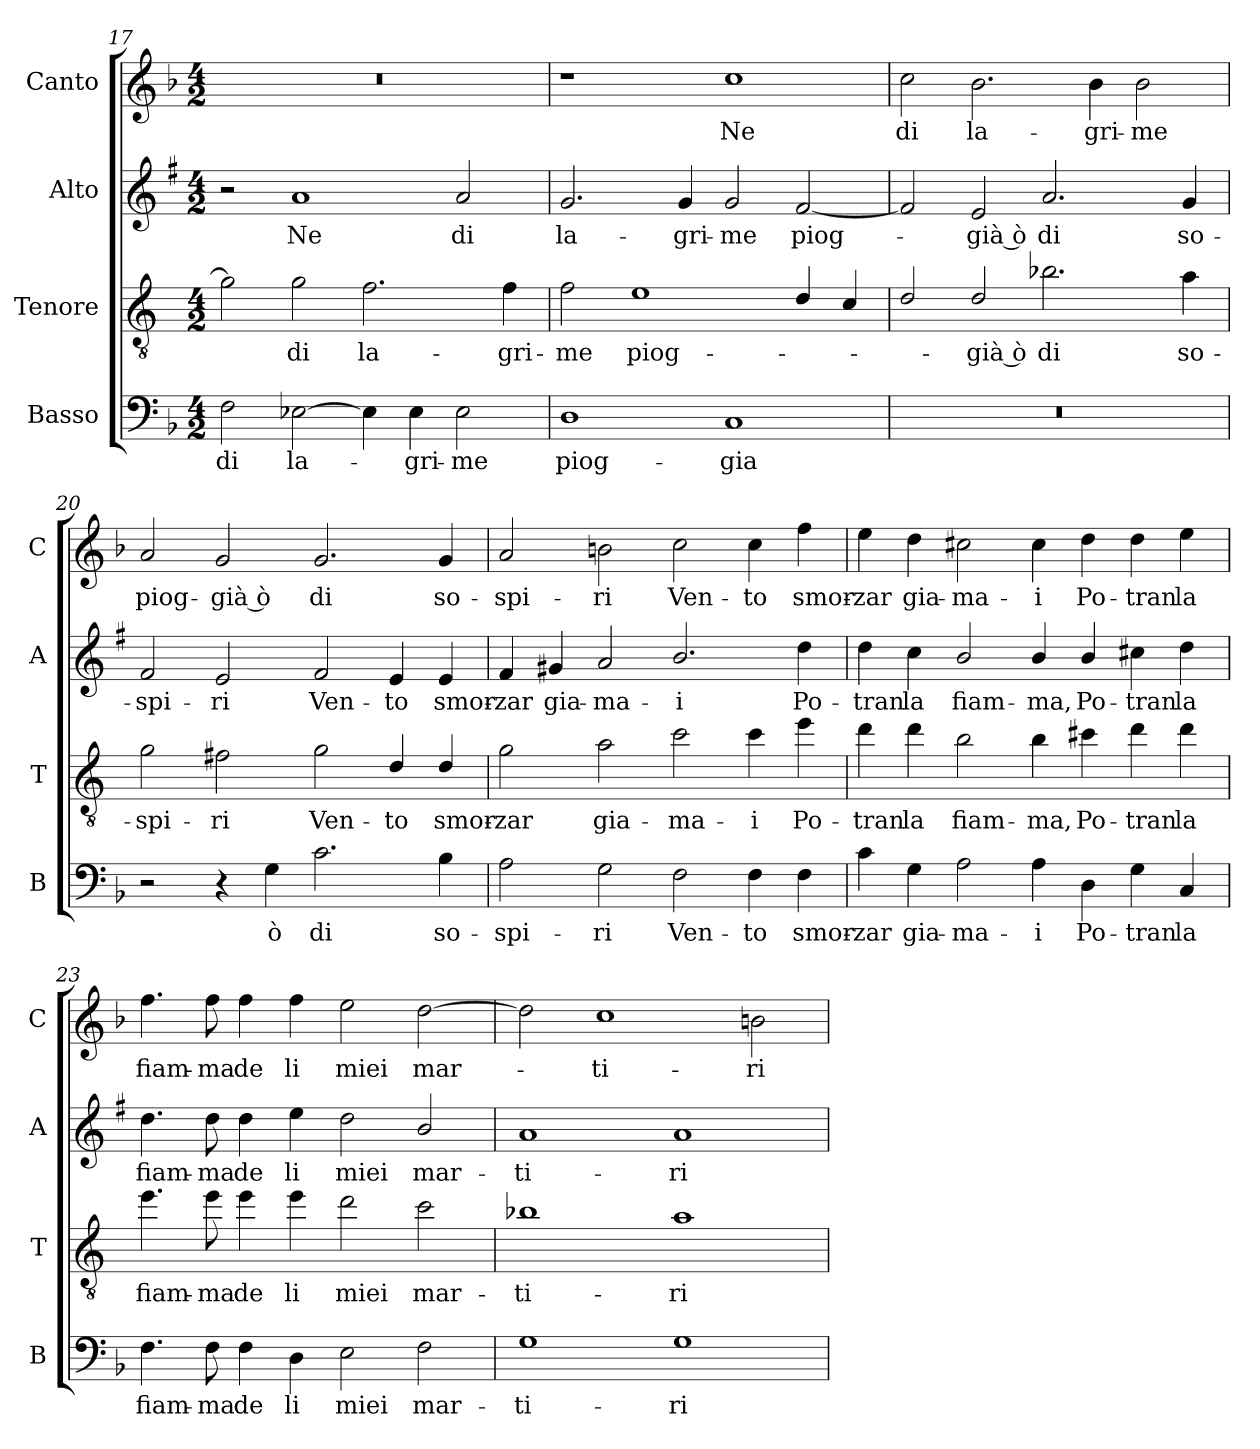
**kern	**text	**kern	**text	**kern	**text	**kern	**text
*part4	*part4	*part3	*part3	*part2	*part2	*part1	*part1
*staff4	*staff4	*staff3	*staff3	*staff2	*staff2	*staff1	*staff1
*I"Basso	*	*I"Tenore	*	*I"Alto	*	*I"Canto	*
*I'B	*	*I'T	*	*I'A	*	*I'C	*
!!LO:PB:g=z
*clefF4	*	*clefGv2	*	*clefG2	*	*clefG2	*
*	*	*ITrd4c7	*	*ITrd1c2	*	*	*
*k[b-]	*	*k[b-]	*	*k[b-]	*	*k[b-]	*
*F:	*	*F:	*	*F:	*	*F:	*
*M4/2	*	*M4/2	*	*M4/2	*	*M4/2	*
=17	=17	=17	=17	=17	=17	=17	=17
!	!LO:LY:b	!	!	!	!	!	!
2F\	di	2c\]	.	2r	.	0r	.
!	!LO:LY:b	!	!LO:LY:b	!	!LO:LY:b	!	!
[2E-X\	la-	2c\	di	1g	Ne	.	.
!	!	!	!LO:LY:b	!	!	!	!
4E-\]	.	2.B-\	la-	.	.	.	.
!	!LO:LY:b	!	!	!	!	!	!
4E-\	-gri-	.	.	.	.	.	.
!	!LO:LY:b	!	!	!	!LO:LY:b	!	!
2E-\	-me	.	.	2g/	di	.	.
!	!	!	!LO:LY:b	!	!	!	!
.	.	4B-\	-gri-	.	.	.	.
=18	=18	=18	=18	=18	=18	=18	=18
!	!LO:LY:b	!	!LO:LY:b	!	!LO:LY:b	!	!
1D	piog-	2B-\	-me	2.f/	la-	1r	.
!	!	!	!LO:LY:b	!	!	!	!
.	.	1A	piog-	.	.	.	.
!	!	!	!	!	!LO:LY:b	!	!
.	.	.	.	4f/	-gri-	.	.
!	!LO:LY:b	!	!	!	!LO:LY:b	!	!LO:LY:b
1C	-gia	.	.	2f/	-me	1cc	Ne
!	!	!	!	!	!LO:LY:b	!	!
.	.	4G/	.	[2e/	piog-	.	.
.	.	4F/	.	.	.	.	.
=19	=19	=19	=19	=19	=19	=19	=19
!	!	!	!	!	!	!	!LO:LY:b
0r	.	2G/	.	2e/]	.	2cc\	di
!	!	!	!LO:LY:b	!	!LO:LY:b	!	!LO:LY:b
.	.	2G/	-già ò	2d/	-già ò	2.b-\	la-
!	!	!	!LO:LY:b	!	!LO:LY:b	!	!
.	.	2.e-X\	di	2.g/	di	.	.
!	!	!	!	!	!	!	!LO:LY:b
.	.	.	.	.	.	4b-\	-gri-
!	!	!	!	!	!	!	!LO:LY:b
.	.	.	.	.	.	2b-\	-me
!	!	!	!LO:LY:b	!	!LO:LY:b	!	!
.	.	4d\	so-	4f/	so-	.	.
=20	=20	=20	=20	=20	=20	=20	=20
!	!	!	!LO:LY:b	!	!LO:LY:b	!	!LO:LY:b
2r	.	2c\	-spi-	2e/	-spi-	2a/	piog-
!	!	!	!LO:LY:b	!	!LO:LY:b	!	!LO:LY:b
4r	.	2Bn\	-ri	2d/	-ri	2g/	-già ò
!	!LO:LY:b	!	!	!	!	!	!
4G\	ò	.	.	.	.	.	.
!	!LO:LY:b	!	!LO:LY:b	!	!LO:LY:b	!	!LO:LY:b
2.c\	di	2c\	Ven-	2e/	Ven-	2.g/	di
!	!	!	!LO:LY:b	!	!LO:LY:b	!	!
.	.	4G/	-to	4d/	-to	.	.
!	!LO:LY:b	!	!LO:LY:b	!	!LO:LY:b	!	!LO:LY:b
4B-\	so-	4G/	smor-	4d/	smor-	4g/	so-
!!LO:LB:g=z
=21	=21	=21	=21	=21	=21	=21	=21
!	!LO:LY:b	!	!LO:LY:b	!	!LO:LY:b	!	!LO:LY:b
2A\	-spi-	2c\	-zar	4e/	-zar	2a/	-spi-
!	!	!	!	!	!LO:LY:b	!	!
.	.	.	.	4f#X/	gia-	.	.
!	!LO:LY:b	!	!LO:LY:b	!	!LO:LY:b	!	!LO:LY:b
2G\	-ri	2d\	gia-	2g/	-ma-	2bn\	-ri
!	!LO:LY:b	!	!LO:LY:b	!	!LO:LY:b	!	!LO:LY:b
2F\	Ven-	2f\	-ma-	2.a/	-i	2cc\	Ven-
!	!LO:LY:b	!	!LO:LY:b	!	!	!	!LO:LY:b
4F\	-to	4f\	-i	.	.	4cc\	-to
!	!LO:LY:b	!	!LO:LY:b	!	!LO:LY:b	!	!LO:LY:b
4F\	smor-	4a\	Po-	4cc\	Po-	4ff\	smor-
=22	=22	=22	=22	=22	=22	=22	=22
!	!LO:LY:b	!	!LO:LY:b	!	!LO:LY:b	!	!LO:LY:b
4c\	-zar	4g\	-tran	4cc\	-tran	4ee\	-zar
!	!LO:LY:b	!	!LO:LY:b	!	!LO:LY:b	!	!LO:LY:b
4G\	gia-	4g\	la	4b-\	la	4dd\	gia-
!	!LO:LY:b	!	!LO:LY:b	!	!LO:LY:b	!	!LO:LY:b
2A\	-ma-	2e\	fiam-	2a/	fiam-	2cc#X\	-ma-
!	!LO:LY:b	!	!LO:LY:b	!	!LO:LY:b	!	!LO:LY:b
4A\	-i	4e\	-ma,	4a/	-ma,	4cc#\	-i
!	!LO:LY:b	!	!LO:LY:b	!	!LO:LY:b	!	!LO:LY:b
4D\	Po-	4f#X\	Po-	4a/	Po-	4dd\	Po-
!	!LO:LY:b	!	!LO:LY:b	!	!LO:LY:b	!	!LO:LY:b
4G\	-tran	4g\	-tran	4bn\	-tran	4dd\	-tran
!	!LO:LY:b	!	!LO:LY:b	!	!LO:LY:b	!	!LO:LY:b
4C/	la	4g\	la	4cc\	la	4ee\	la
=23	=23	=23	=23	=23	=23	=23	=23
!	!LO:LY:b	!	!LO:LY:b	!	!LO:LY:b	!	!LO:LY:b
4.F\	fiam-	4.a\	fiam-	4.cc\	fiam-	4.ff\	fiam-
!	!LO:LY:b	!	!LO:LY:b	!	!LO:LY:b	!	!LO:LY:b
8F\	-ma	8a\	-ma	8cc\	-ma	8ff\	-ma
!	!LO:LY:b	!	!LO:LY:b	!	!LO:LY:b	!	!LO:LY:b
4F\	de	4a\	de	4cc\	de	4ff\	de
!	!LO:LY:b	!	!LO:LY:b	!	!LO:LY:b	!	!LO:LY:b
4D\	li	4a\	li	4dd\	li	4ff\	li
!	!LO:LY:b	!	!LO:LY:b	!	!LO:LY:b	!	!LO:LY:b
2E\	miei	2g\	miei	2cc\	miei	2ee\	miei
!	!LO:LY:b	!	!LO:LY:b	!	!LO:LY:b	!	!LO:LY:b
2F\	mar-	2f\	mar-	2a/	mar-	[2dd\	mar-
=24	=24	=24	=24	=24	=24	=24	=24
!	!LO:LY:b	!	!LO:LY:b	!	!LO:LY:b	!	!
1G	-ti-	1e-X	-ti-	1g	-ti-	2dd\]	.
!	!	!	!	!	!	!	!LO:LY:b
.	.	.	.	.	.	1cc	-ti-
!	!LO:LY:b	!	!LO:LY:b	!	!LO:LY:b	!	!
1G	-ri	1d	-ri	1g	-ri	.	.
!	!	!	!	!	!	!	!LO:LY:b
.	.	.	.	.	.	2bn\	-ri
=	=	=	=	=	=	=	=
*-	*-	*-	*-	*-	*-	*-	*-
